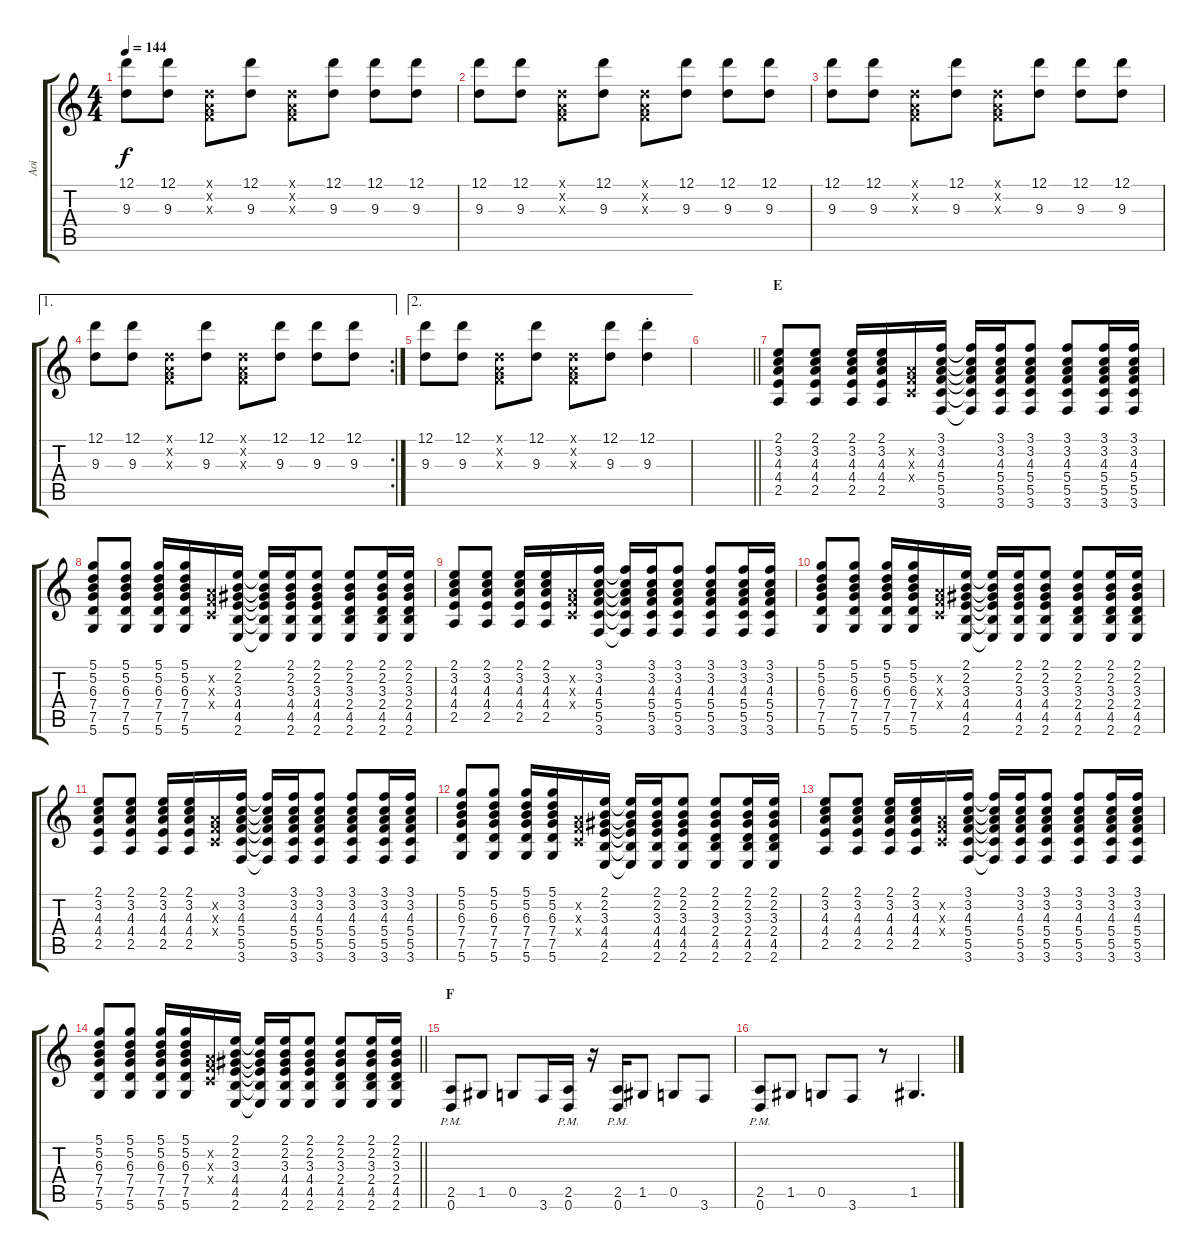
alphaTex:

\track ("Aoi" "Aoi") {instrument distortionguitar}
\staff {score tabs}
\tuning (D4 A3 F3 C3 G2 D2) {hide}
\ts (4 4)
\tempo 144
\clef g2
\ks c
(12.1 9.3).8{dy f} (12.1 9.3).8 (0.1{x} 0.2{x} 0.3{x}).8 (12.1 9.3).8 (0.1{x} 0.2{x} 0.3{x}).8 (12.1 9.3).8 (12.1 9.3).8 (12.1 9.3).8 |
(12.1 9.3).8 (12.1 9.3).8 (0.1{x} 0.2{x} 0.3{x}).8 (12.1 9.3).8 (0.1{x} 0.2{x} 0.3{x}).8 (12.1 9.3).8 (12.1 9.3).8 (12.1 9.3).8 |
(12.1 9.3).8 (12.1 9.3).8 (0.1{x} 0.2{x} 0.3{x}).8 (12.1 9.3).8 (0.1{x} 0.2{x} 0.3{x}).8 (12.1 9.3).8 (12.1 9.3).8 (12.1 9.3).8 |
\ae 1
\rc 2
(12.1 9.3).8 (12.1 9.3).8 (0.1{x} 0.2{x} 0.3{x}).8 (12.1 9.3).8 (0.1{x} 0.2{x} 0.3{x}).8 (12.1 9.3).8 (12.1 9.3).8 (12.1 9.3).8 |
\ae 2
(12.1 9.3).8 (12.1 9.3).8 (0.1{x} 0.2{x} 0.3{x}).8 (12.1 9.3).8 (0.1{x} 0.2{x} 0.3{x}).8 (12.1 9.3).8 (12.1 9.3{st}).4 |
\barLineRight lightlight
|
\section ("" "E")
(2.1 3.2 4.3 4.4 2.5).8 (2.1 3.2 4.3 4.4 2.5).8 (2.1 3.2 4.3 4.4 2.5).16 (2.1 3.2 4.3 4.4 2.5).16 (0.2{x} 0.3{x} 0.4{x}).16 (3.1 3.2 4.3 5.4 5.5 3.6).16 (3.1{t} 3.2{t} 4.3{t} 5.4{t} 5.5{t} 3.6{t}).16 (3.1 3.2 4.3 5.4 5.5 3.6).16 (3.1 3.2 4.3 5.4 5.5 3.6).8 (3.1 3.2 4.3 5.4 5.5 3.6).8 (3.1 3.2 4.3 5.4 5.5 3.6).16 (3.1 3.2 4.3 5.4 5.5 3.6).16 |
(5.1 5.2 6.3 7.4 7.5 5.6).8 (5.1 5.2 6.3 7.4 7.5 5.6).8 (5.1 5.2 6.3 7.4 7.5 5.6).16 (5.1 5.2 6.3 7.4 7.5 5.6).16 (0.2{x} 0.3{x} 0.4{x}).16 (2.1 2.2 3.3 4.4 4.5 2.6).16 (2.1{t} 2.2{t} 3.3{t} 4.4{t} 4.5{t} 2.6{t}).16 (2.1 2.2 3.3 4.4 4.5 2.6).16 (2.1 2.2 3.3 4.4 4.5 2.6).8 (2.1 2.2 3.3 2.4 4.5 2.6).8 (2.1 2.2 3.3 2.4 4.5 2.6).16 (2.1 2.2 3.3 2.4 4.5 2.6).16 |
(2.1 3.2 4.3 4.4 2.5).8 (2.1 3.2 4.3 4.4 2.5).8 (2.1 3.2 4.3 4.4 2.5).16 (2.1 3.2 4.3 4.4 2.5).16 (0.2{x} 0.3{x} 0.4{x}).16 (3.1 3.2 4.3 5.4 5.5 3.6).16 (3.1{t} 3.2{t} 4.3{t} 5.4{t} 5.5{t} 3.6{t}).16 (3.1 3.2 4.3 5.4 5.5 3.6).16 (3.1 3.2 4.3 5.4 5.5 3.6).8 (3.1 3.2 4.3 5.4 5.5 3.6).8 (3.1 3.2 4.3 5.4 5.5 3.6).16 (3.1 3.2 4.3 5.4 5.5 3.6).16 |
(5.1 5.2 6.3 7.4 7.5 5.6).8 (5.1 5.2 6.3 7.4 7.5 5.6).8 (5.1 5.2 6.3 7.4 7.5 5.6).16 (5.1 5.2 6.3 7.4 7.5 5.6).16 (0.2{x} 0.3{x} 0.4{x}).16 (2.1 2.2 3.3 4.4 4.5 2.6).16 (2.1{t} 2.2{t} 3.3{t} 4.4{t} 4.5{t} 2.6{t}).16 (2.1 2.2 3.3 4.4 4.5 2.6).16 (2.1 2.2 3.3 4.4 4.5 2.6).8 (2.1 2.2 3.3 2.4 4.5 2.6).8 (2.1 2.2 3.3 2.4 4.5 2.6).16 (2.1 2.2 3.3 2.4 4.5 2.6).16 |
(2.1 3.2 4.3 4.4 2.5).8 (2.1 3.2 4.3 4.4 2.5).8 (2.1 3.2 4.3 4.4 2.5).16 (2.1 3.2 4.3 4.4 2.5).16 (0.2{x} 0.3{x} 0.4{x}).16 (3.1 3.2 4.3 5.4 5.5 3.6).16 (3.1{t} 3.2{t} 4.3{t} 5.4{t} 5.5{t} 3.6{t}).16 (3.1 3.2 4.3 5.4 5.5 3.6).16 (3.1 3.2 4.3 5.4 5.5 3.6).8 (3.1 3.2 4.3 5.4 5.5 3.6).8 (3.1 3.2 4.3 5.4 5.5 3.6).16 (3.1 3.2 4.3 5.4 5.5 3.6).16 |
(5.1 5.2 6.3 7.4 7.5 5.6).8 (5.1 5.2 6.3 7.4 7.5 5.6).8 (5.1 5.2 6.3 7.4 7.5 5.6).16 (5.1 5.2 6.3 7.4 7.5 5.6).16 (0.2{x} 0.3{x} 0.4{x}).16 (2.1 2.2 3.3 4.4 4.5 2.6).16 (2.1{t} 2.2{t} 3.3{t} 4.4{t} 4.5{t} 2.6{t}).16 (2.1 2.2 3.3 4.4 4.5 2.6).16 (2.1 2.2 3.3 4.4 4.5 2.6).8 (2.1 2.2 3.3 2.4 4.5 2.6).8 (2.1 2.2 3.3 2.4 4.5 2.6).16 (2.1 2.2 3.3 2.4 4.5 2.6).16 |
(2.1 3.2 4.3 4.4 2.5).8 (2.1 3.2 4.3 4.4 2.5).8 (2.1 3.2 4.3 4.4 2.5).16 (2.1 3.2 4.3 4.4 2.5).16 (0.2{x} 0.3{x} 0.4{x}).16 (3.1 3.2 4.3 5.4 5.5 3.6).16 (3.1{t} 3.2{t} 4.3{t} 5.4{t} 5.5{t} 3.6{t}).16 (3.1 3.2 4.3 5.4 5.5 3.6).16 (3.1 3.2 4.3 5.4 5.5 3.6).8 (3.1 3.2 4.3 5.4 5.5 3.6).8 (3.1 3.2 4.3 5.4 5.5 3.6).16 (3.1 3.2 4.3 5.4 5.5 3.6).16 |
\barLineRight lightlight
(5.1 5.2 6.3 7.4 7.5 5.6).8 (5.1 5.2 6.3 7.4 7.5 5.6).8 (5.1 5.2 6.3 7.4 7.5 5.6).16 (5.1 5.2 6.3 7.4 7.5 5.6).16 (0.2{x} 0.3{x} 0.4{x}).16 (2.1 2.2 3.3 4.4 4.5 2.6).16 (2.1{t} 2.2{t} 3.3{t} 4.4{t} 4.5{t} 2.6{t}).16 (2.1 2.2 3.3 4.4 4.5 2.6).16 (2.1 2.2 3.3 4.4 4.5 2.6).8 (2.1 2.2 3.3 2.4 4.5 2.6).8 (2.1 2.2 3.3 2.4 4.5 2.6).16 (2.1 2.2 3.3 2.4 4.5 2.6).16 |
\section ("" "F")
(2.5{pm} 0.6{pm}).8 1.5.8 0.5.8 3.6.16 (2.5{pm} 0.6{pm}).16 r.16 (2.5{pm} 0.6{pm}).16 1.5.8 0.5.8 3.6.8 |
(2.5{pm} 0.6{pm}).8 1.5.8 0.5.8 3.6.8 r.8 1.5.4{d}
